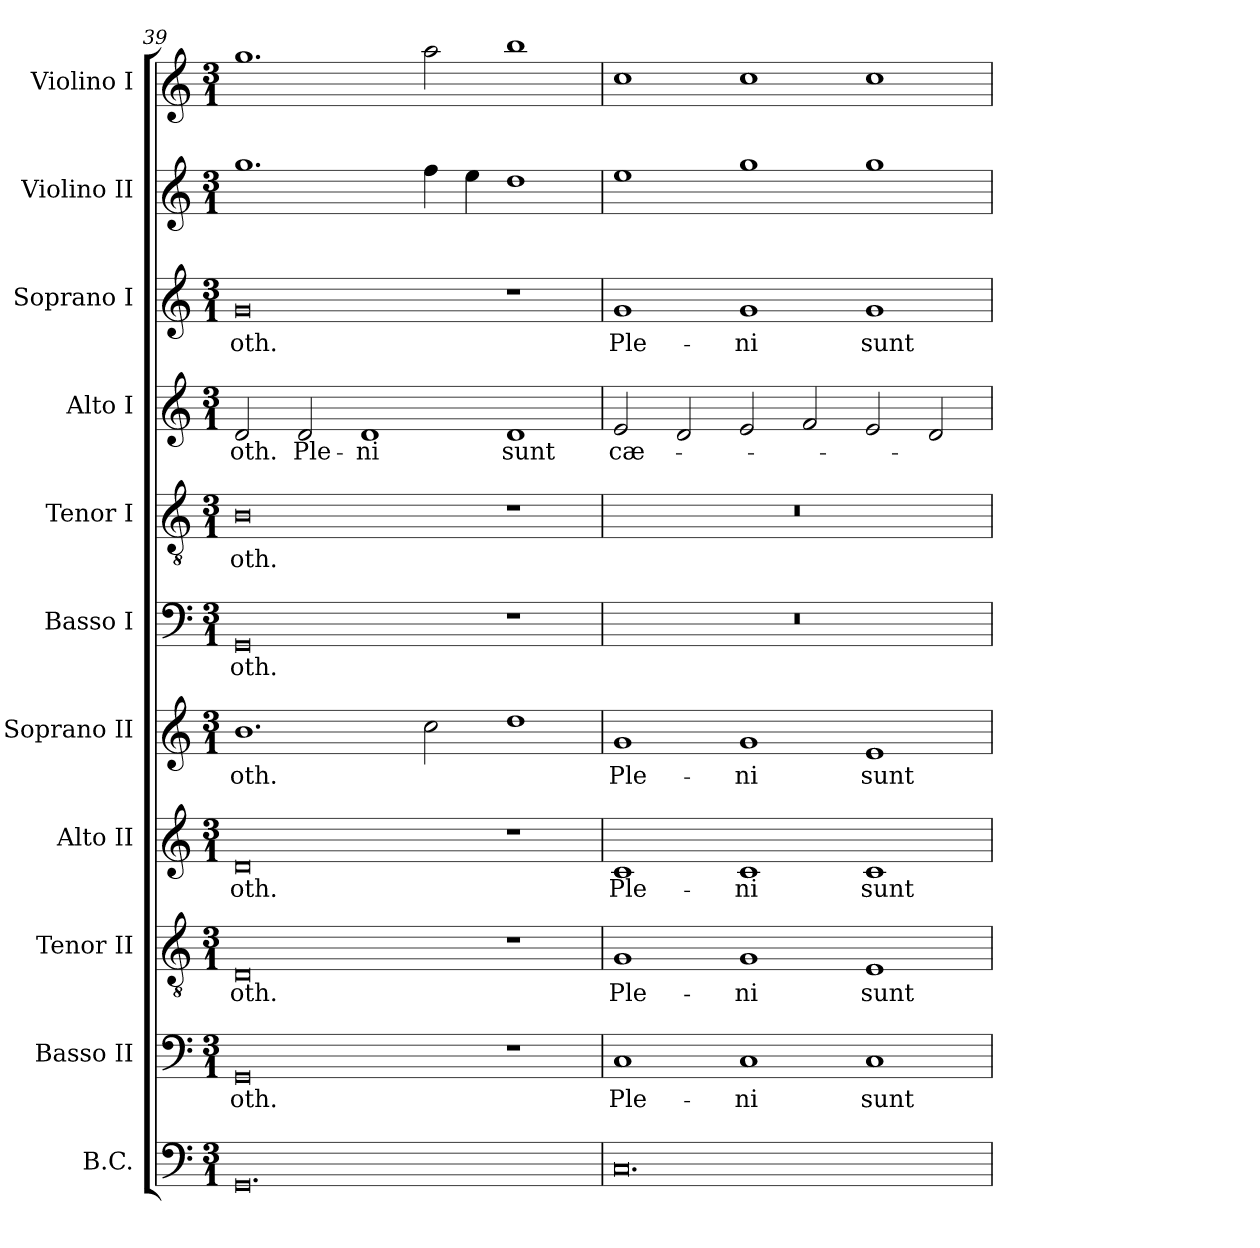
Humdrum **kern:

**kern	**kern	**text	**kern	**text	**kern	**text	**kern	**text	**kern	**text	**kern	**text	**kern	**text	**kern	**text	**kern	**kern
*part11	*part10	*part10	*part9	*part9	*part8	*part8	*part7	*part7	*part6	*part6	*part5	*part5	*part4	*part4	*part3	*part3	*part2	*part1
*staff11	*staff10	*staff10	*staff9	*staff9	*staff8	*staff8	*staff7	*staff7	*staff6	*staff6	*staff5	*staff5	*staff4	*staff4	*staff3	*staff3	*staff2	*staff1
*I"B.C.	*I"Basso II	*	*I"Tenor II	*	*I"Alto II	*	*I"Soprano II	*	*I"Basso I	*	*I"Tenor I	*	*I"Alto I	*	*I"Soprano I	*	*I"Violino II	*I"Violino I
*I'BC	*I'B 2	*	*I'T 2	*	*I'A 2	*	*I'S 2	*	*I'B 1	*	*I'T 1	*	*I'A 1	*	*I'S 1	*	*I'Vln. II	*I'Vln. I
!!LO:PB:g=z
*clefF4	*clefF4	*	*clefGv2	*	*clefG2	*	*clefG2	*	*clefF4	*	*clefGv2	*	*clefG2	*	*clefG2	*	*clefG2	*clefG2
*k[]	*k[]	*	*k[]	*	*k[]	*	*k[]	*	*k[]	*	*k[]	*	*k[]	*	*k[]	*	*k[]	*k[]
*C:	*C:	*	*C:	*	*C:	*	*C:	*	*C:	*	*C:	*	*C:	*	*C:	*	*C:	*C:
*M3/1	*M3/1	*	*M3/1	*	*M3/1	*	*M3/1	*	*M3/1	*	*M3/1	*	*M3/1	*	*M3/1	*	*M3/1	*M3/1
=39	=39	=39	=39	=39	=39	=39	=39	=39	=39	=39	=39	=39	=39	=39	=39	=39	=39	=39
!	!	!LO:LY:b	!	!	!	!	!	!	!	!	!	!	!	!	!	!	!	!
!	!	!	!	!LO:LY:b	!	!	!	!	!	!	!	!	!	!	!	!	!	!
!	!	!	!	!	!	!LO:LY:b	!	!	!	!	!	!	!	!	!	!	!	!
!	!	!	!	!	!	!	!	!LO:LY:b	!	!	!	!	!	!	!	!	!	!
!	!	!	!	!	!	!	!	!	!	!LO:LY:b	!	!	!	!	!	!	!	!
!	!	!	!	!	!	!	!	!	!	!	!	!LO:LY:b	!	!	!	!	!	!
!	!	!	!	!	!	!	!	!	!	!	!	!	!	!LO:LY:b	!	!	!	!
!	!	!	!	!	!	!	!	!	!	!	!	!	!	!	!	!LO:LY:b	!	!
0.GG	0GG	-oth.	0D	-oth.	0d	-oth.	1.b	-oth.	0GG	-oth.	0B	-oth.	2d/	-oth.	0g	-oth.	1.gg	1.gg
!	!	!	!	!	!	!	!	!	!	!	!	!	!	!LO:LY:b	!	!	!	!
.	.	.	.	.	.	.	.	.	.	.	.	.	2d/	Ple-	.	.	.	.
!	!	!	!	!	!	!	!	!	!	!	!	!	!	!LO:LY:b	!	!	!	!
.	.	.	.	.	.	.	.	.	.	.	.	.	1d	-ni	.	.	.	.
.	.	.	.	.	.	.	2cc\	.	.	.	.	.	.	.	.	.	4ff\	2aa\
.	.	.	.	.	.	.	.	.	.	.	.	.	.	.	.	.	4ee\	.
!	!	!	!	!	!	!	!	!	!	!	!	!	!	!LO:LY:b	!	!	!	!
.	1r	.	1r	.	1r	.	1dd	.	1r	.	1r	.	1d	sunt	1r	.	1dd	1bb
=40	=40	=40	=40	=40	=40	=40	=40	=40	=40	=40	=40	=40	=40	=40	=40	=40	=40	=40
!	!	!LO:LY:b	!	!	!	!	!	!	!	!	!	!	!	!	!	!	!	!
!	!	!	!	!LO:LY:b	!	!	!	!	!	!	!	!	!	!	!	!	!	!
!	!	!	!	!	!	!LO:LY:b	!	!	!	!	!	!	!	!	!	!	!	!
!	!	!	!	!	!	!	!	!LO:LY:b	!	!	!	!	!	!	!	!	!	!
!	!	!	!	!	!	!	!	!	!	!	!	!	!	!LO:LY:b	!	!	!	!
!	!	!	!	!	!	!	!	!	!	!	!	!	!	!	!	!LO:LY:b	!	!
0.C	1C	Ple-	1G	Ple-	1c	Ple-	1g	Ple-	0.r	.	0.r	.	2e/	cæ-	1g	Ple-	1ee	1cc
.	.	.	.	.	.	.	.	.	.	.	.	.	2d/	.	.	.	.	.
!	!	!LO:LY:b	!	!	!	!	!	!	!	!	!	!	!	!	!	!	!	!
!	!	!	!	!LO:LY:b	!	!	!	!	!	!	!	!	!	!	!	!	!	!
!	!	!	!	!	!	!LO:LY:b	!	!	!	!	!	!	!	!	!	!	!	!
!	!	!	!	!	!	!	!	!LO:LY:b	!	!	!	!	!	!	!	!	!	!
!	!	!	!	!	!	!	!	!	!	!	!	!	!	!	!	!LO:LY:b	!	!
.	1C	-ni	1G	-ni	1c	-ni	1g	-ni	.	.	.	.	2e/	.	1g	-ni	1gg	1cc
.	.	.	.	.	.	.	.	.	.	.	.	.	2f/	.	.	.	.	.
!	!	!LO:LY:b	!	!	!	!	!	!	!	!	!	!	!	!	!	!	!	!
!	!	!	!	!LO:LY:b	!	!	!	!	!	!	!	!	!	!	!	!	!	!
!	!	!	!	!	!	!LO:LY:b	!	!	!	!	!	!	!	!	!	!	!	!
!	!	!	!	!	!	!	!	!LO:LY:b	!	!	!	!	!	!	!	!	!	!
!	!	!	!	!	!	!	!	!	!	!	!	!	!	!	!	!LO:LY:b	!	!
.	1C	sunt	1E	sunt	1c	sunt	1e	sunt	.	.	.	.	2e/	.	1g	sunt	1gg	1cc
.	.	.	.	.	.	.	.	.	.	.	.	.	2d/	.	.	.	.	.
=	=	=	=	=	=	=	=	=	=	=	=	=	=	=	=	=	=	=
*-	*-	*-	*-	*-	*-	*-	*-	*-	*-	*-	*-	*-	*-	*-	*-	*-	*-	*-
